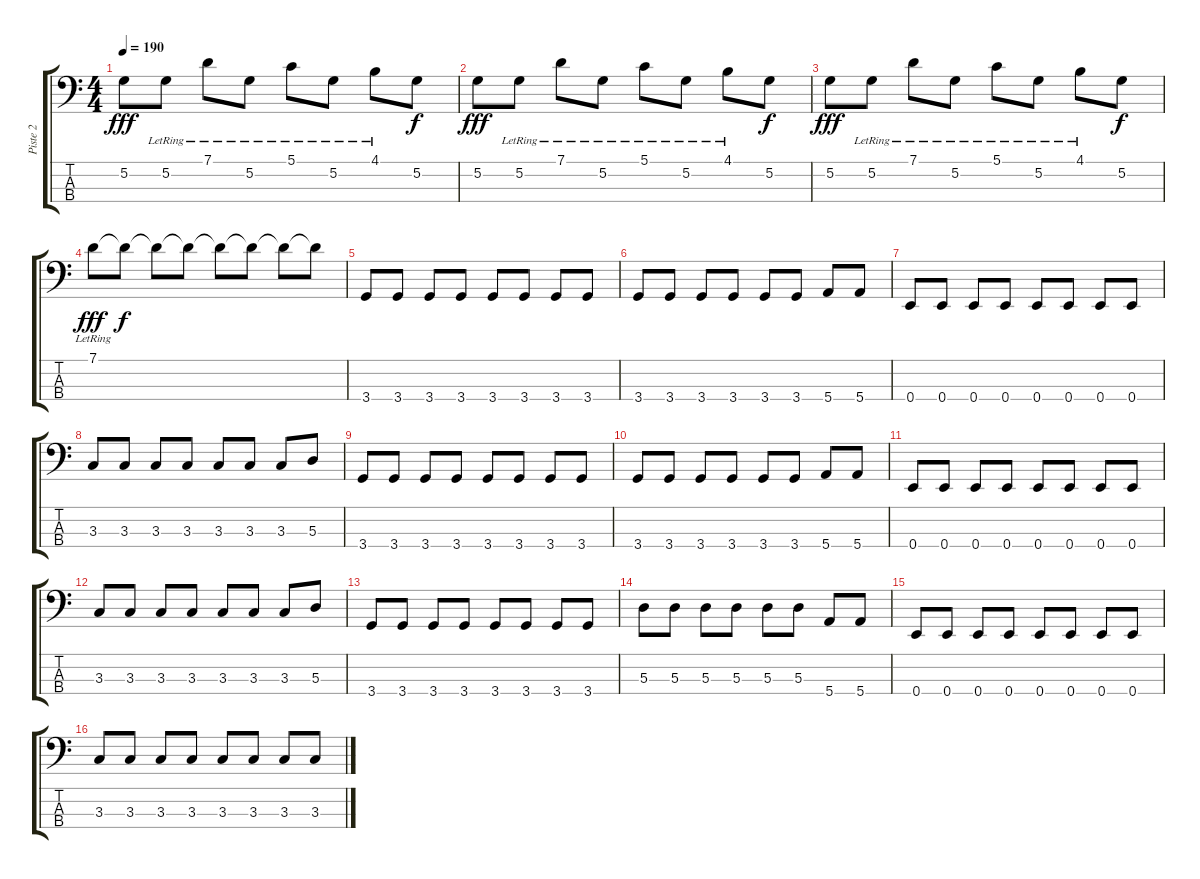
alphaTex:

\track ("Piste 2" "Piste 2") {instrument electricbasspick}
\staff {score tabs}
\tuning (G2 D2 A1 E1) {hide}
\ts (4 4)
\tempo 190
\clef f4
\ks c
5.2.8{dy fff} 5.2{lr}.8 7.1{lr}.8 5.2{lr}.8 5.1{lr}.8 5.2{lr}.8 4.1{lr}.8 5.2.8{dy f} |
5.2.8{dy fff} 5.2{lr}.8 7.1{lr}.8 5.2{lr}.8 5.1{lr}.8 5.2{lr}.8 4.1{lr}.8 5.2.8{dy f} |
5.2.8{dy fff} 5.2{lr}.8 7.1{lr}.8 5.2{lr}.8 5.1{lr}.8 5.2{lr}.8 4.1{lr}.8 5.2.8{dy f} |
7.1{lr}.8{dy fff} 7.1{t}.8{dy f} 7.1{t}.8 7.1{t}.8 7.1{t}.8 7.1{t}.8 7.1{t}.8 7.1{t}.8 |
3.4.8 3.4.8 3.4.8 3.4.8 3.4.8 3.4.8 3.4.8 3.4.8 |
3.4.8 3.4.8 3.4.8 3.4.8 3.4.8 3.4.8 5.4.8 5.4.8 |
0.4.8 0.4.8 0.4.8 0.4.8 0.4.8 0.4.8 0.4.8 0.4.8 |
3.3.8 3.3.8 3.3.8 3.3.8 3.3.8 3.3.8 3.3.8 5.3.8 |
3.4.8 3.4.8 3.4.8 3.4.8 3.4.8 3.4.8 3.4.8 3.4.8 |
3.4.8 3.4.8 3.4.8 3.4.8 3.4.8 3.4.8 5.4.8 5.4.8 |
0.4.8 0.4.8 0.4.8 0.4.8 0.4.8 0.4.8 0.4.8 0.4.8 |
3.3.8 3.3.8 3.3.8 3.3.8 3.3.8 3.3.8 3.3.8 5.3.8 |
3.4.8 3.4.8 3.4.8 3.4.8 3.4.8 3.4.8 3.4.8 3.4.8 |
5.3.8 5.3.8 5.3.8 5.3.8 5.3.8 5.3.8 5.4.8 5.4.8 |
0.4.8 0.4.8 0.4.8 0.4.8 0.4.8 0.4.8 0.4.8 0.4.8 |
3.3.8 3.3.8 3.3.8 3.3.8 3.3.8 3.3.8 3.3.8 3.3.8
